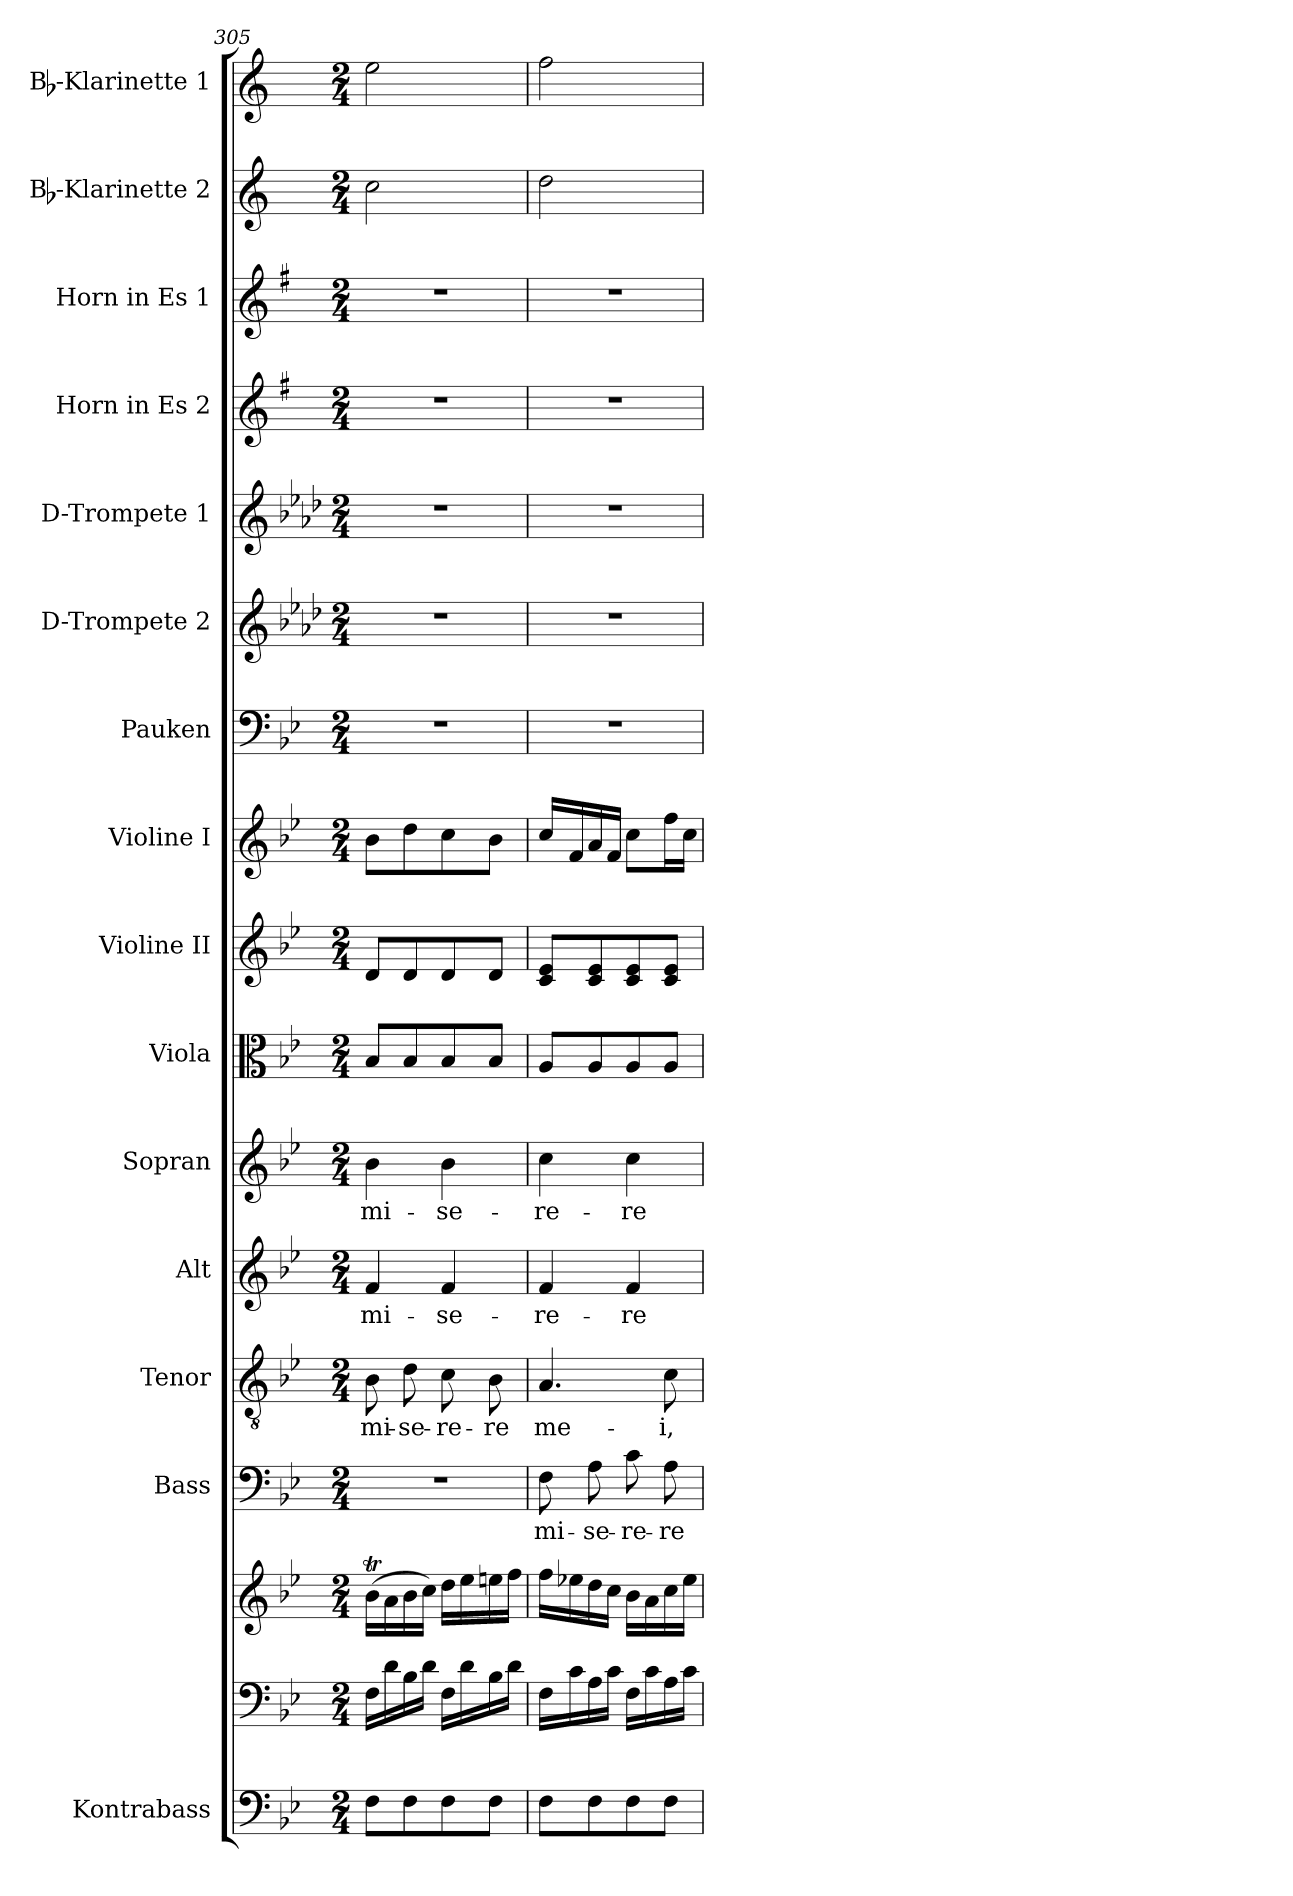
**kern	**kern	**kern	**kern	**text	**kern	**text	**kern	**text	**kern	**text	**kern	**kern	**kern	**kern	**kern	**kern	**kern	**kern	**kern	**kern
*part16	*part15	*part15	*part14	*part14	*part13	*part13	*part12	*part12	*part11	*part11	*part10	*part9	*part8	*part7	*part6	*part5	*part4	*part3	*part2	*part1
*staff17	*staff16	*staff15	*staff14	*staff14	*staff13	*staff13	*staff12	*staff12	*staff11	*staff11	*staff10	*staff9	*staff8	*staff7	*staff6	*staff5	*staff4	*staff3	*staff2	*staff1
*I"Kontrabass	*	*	*I"Bass	*	*I"Tenor	*	*I"Alt	*	*I"Sopran	*	*I"Viola	*I"Violine II	*I"Violine I	*I"Pauken	*I"D-Trompete 2	*I"D-Trompete 1	*I"Horn in Es 2	*I"Horn in Es 1	*I"Bb-Klarinette 2	*I"Bb-Klarinette 1
*I'Kb.	*	*	*I'B.	*	*I'T.	*	*I'A.	*	*I'S.	*	*I'Vla.	*I'Vl. II	*I'Vl. I	*I'Pk.	*I'D Trp. 2	*I'D Trp. 1	*	*	*I'Bb Kl. 2	*I'Bb Kl. 1
*clefF4	*clefF4	*clefG2	*clefF4	*	*clefGv2	*	*clefG2	*	*clefG2	*	*clefC3	*clefG2	*clefG2	*clefF4	*clefG2	*clefG2	*clefG2	*clefG2	*clefG2	*clefG2
*ITrd7c12	*	*	*	*	*	*	*	*	*	*	*	*	*	*	*ITrd-1c-2	*ITrd-1c-2	*ITrd5c9	*ITrd5c9	*ITrd1c2	*ITrd1c2
*k[b-e-]	*k[b-e-]	*k[b-e-]	*k[b-e-]	*	*k[b-e-]	*	*k[b-e-]	*	*k[b-e-]	*	*k[b-e-]	*k[b-e-]	*k[b-e-]	*k[b-e-]	*k[b-e-]	*k[b-e-]	*k[b-e-]	*k[b-e-]	*k[b-e-]	*k[b-e-]
*B-:	*B-:	*B-:	*B-:	*	*B-:	*	*B-:	*	*B-:	*	*B-:	*B-:	*B-:	*B-:	*B-:	*B-:	*B-:	*B-:	*B-:	*B-:
*M2/4	*M2/4	*M2/4	*M2/4	*	*M2/4	*	*M2/4	*	*M2/4	*	*M2/4	*M2/4	*M2/4	*M2/4	*M2/4	*M2/4	*M2/4	*M2/4	*M2/4	*M2/4
=305	=305	=305	=305	=305	=305	=305	=305	=305	=305	=305	=305	=305	=305	=305	=305	=305	=305	=305	=305	=305
!	!	!	!	!	!	!LO:LY:b	!	!LO:LY:b	!	!LO:LY:b	!	!	!	!	!	!	!	!	!	!
8FF\L	16F\LL	(>16b-T\LL	2r	.	8B-\	mi-	4f/	mi-	4b-\	mi-	8B-/L	8d/L	8b-\L	2r	2r	2r	2r	2r	2b-\	2dd\
.	16d\	16a\	.	.	.	.	.	.	.	.	.	.	.	.	.	.	.	.	.	.
!	!	!	!	!	!	!LO:LY:b	!	!	!	!	!	!	!	!	!	!	!	!	!	!
8FF\	16B-\	16b-\	.	.	8d\	-se-	.	.	.	.	8B-/	8d/	8dd\	.	.	.	.	.	.	.
.	16d\JJ	16cc\JJ)	.	.	.	.	.	.	.	.	.	.	.	.	.	.	.	.	.	.
!	!	!	!	!	!	!LO:LY:b	!	!LO:LY:b	!	!LO:LY:b	!	!	!	!	!	!	!	!	!	!
8FF\	16F\LL	16dd\LL	.	.	8c\	-re-	4f/	-se-	4b-\	-se-	8B-/	8d/	8cc\	.	.	.	.	.	.	.
.	16d\	16ee-\	.	.	.	.	.	.	.	.	.	.	.	.	.	.	.	.	.	.
!	!	!	!	!	!	!LO:LY:b	!	!	!	!	!	!	!	!	!	!	!	!	!	!
8FF\J	16B-\	16een\	.	.	8B-\	-re	.	.	.	.	8B-/J	8d/J	8b-\J	.	.	.	.	.	.	.
.	16d\JJ	16ff\JJ	.	.	.	.	.	.	.	.	.	.	.	.	.	.	.	.	.	.
=306	=306	=306	=306	=306	=306	=306	=306	=306	=306	=306	=306	=306	=306	=306	=306	=306	=306	=306	=306	=306
!	!	!	!	!LO:LY:b	!	!LO:LY:b	!	!LO:LY:b	!	!LO:LY:b	!	!	!	!	!	!	!	!	!	!
8FF\L	16F\LL	16ff\LL	8F\	mi-	4.A/	me-	4f/	-re-	4cc\	-re-	8A/L	8c/ 8e-/L	16cc/LL	2r	2r	2r	2r	2r	2cc\	2ee-\
.	16c\	16ee-X\	.	.	.	.	.	.	.	.	.	.	16f/	.	.	.	.	.	.	.
!	!	!	!	!LO:LY:b	!	!	!	!	!	!	!	!	!	!	!	!	!	!	!	!
8FF\	16A\	16dd\	8A\	-se-	.	.	.	.	.	.	8A/	8c/ 8e-/	16a/	.	.	.	.	.	.	.
.	16c\JJ	16cc\JJ	.	.	.	.	.	.	.	.	.	.	16f/JJ	.	.	.	.	.	.	.
!	!	!	!	!LO:LY:b	!	!	!	!LO:LY:b	!	!LO:LY:b	!	!	!	!	!	!	!	!	!	!
8FF\	16F\LL	16b-\LL	8c\	-re-	.	.	4f/	-re	4cc\	-re	8A/	8c/ 8e-/	8cc\L	.	.	.	.	.	.	.
.	16c\	16a\	.	.	.	.	.	.	.	.	.	.	.	.	.	.	.	.	.	.
!	!	!	!	!LO:LY:b	!	!LO:LY:b	!	!	!	!	!	!	!	!	!	!	!	!	!	!
8FF\J	16A\	16cc\	8A\	-re	8c\	-i,	.	.	.	.	8A/J	8c/ 8e-/J	16ff\L	.	.	.	.	.	.	.
.	16c\JJ	16ee-\JJ	.	.	.	.	.	.	.	.	.	.	16cc\JJ	.	.	.	.	.	.	.
=	=	=	=	=	=	=	=	=	=	=	=	=	=	=	=	=	=	=	=	=
*-	*-	*-	*-	*-	*-	*-	*-	*-	*-	*-	*-	*-	*-	*-	*-	*-	*-	*-	*-	*-
